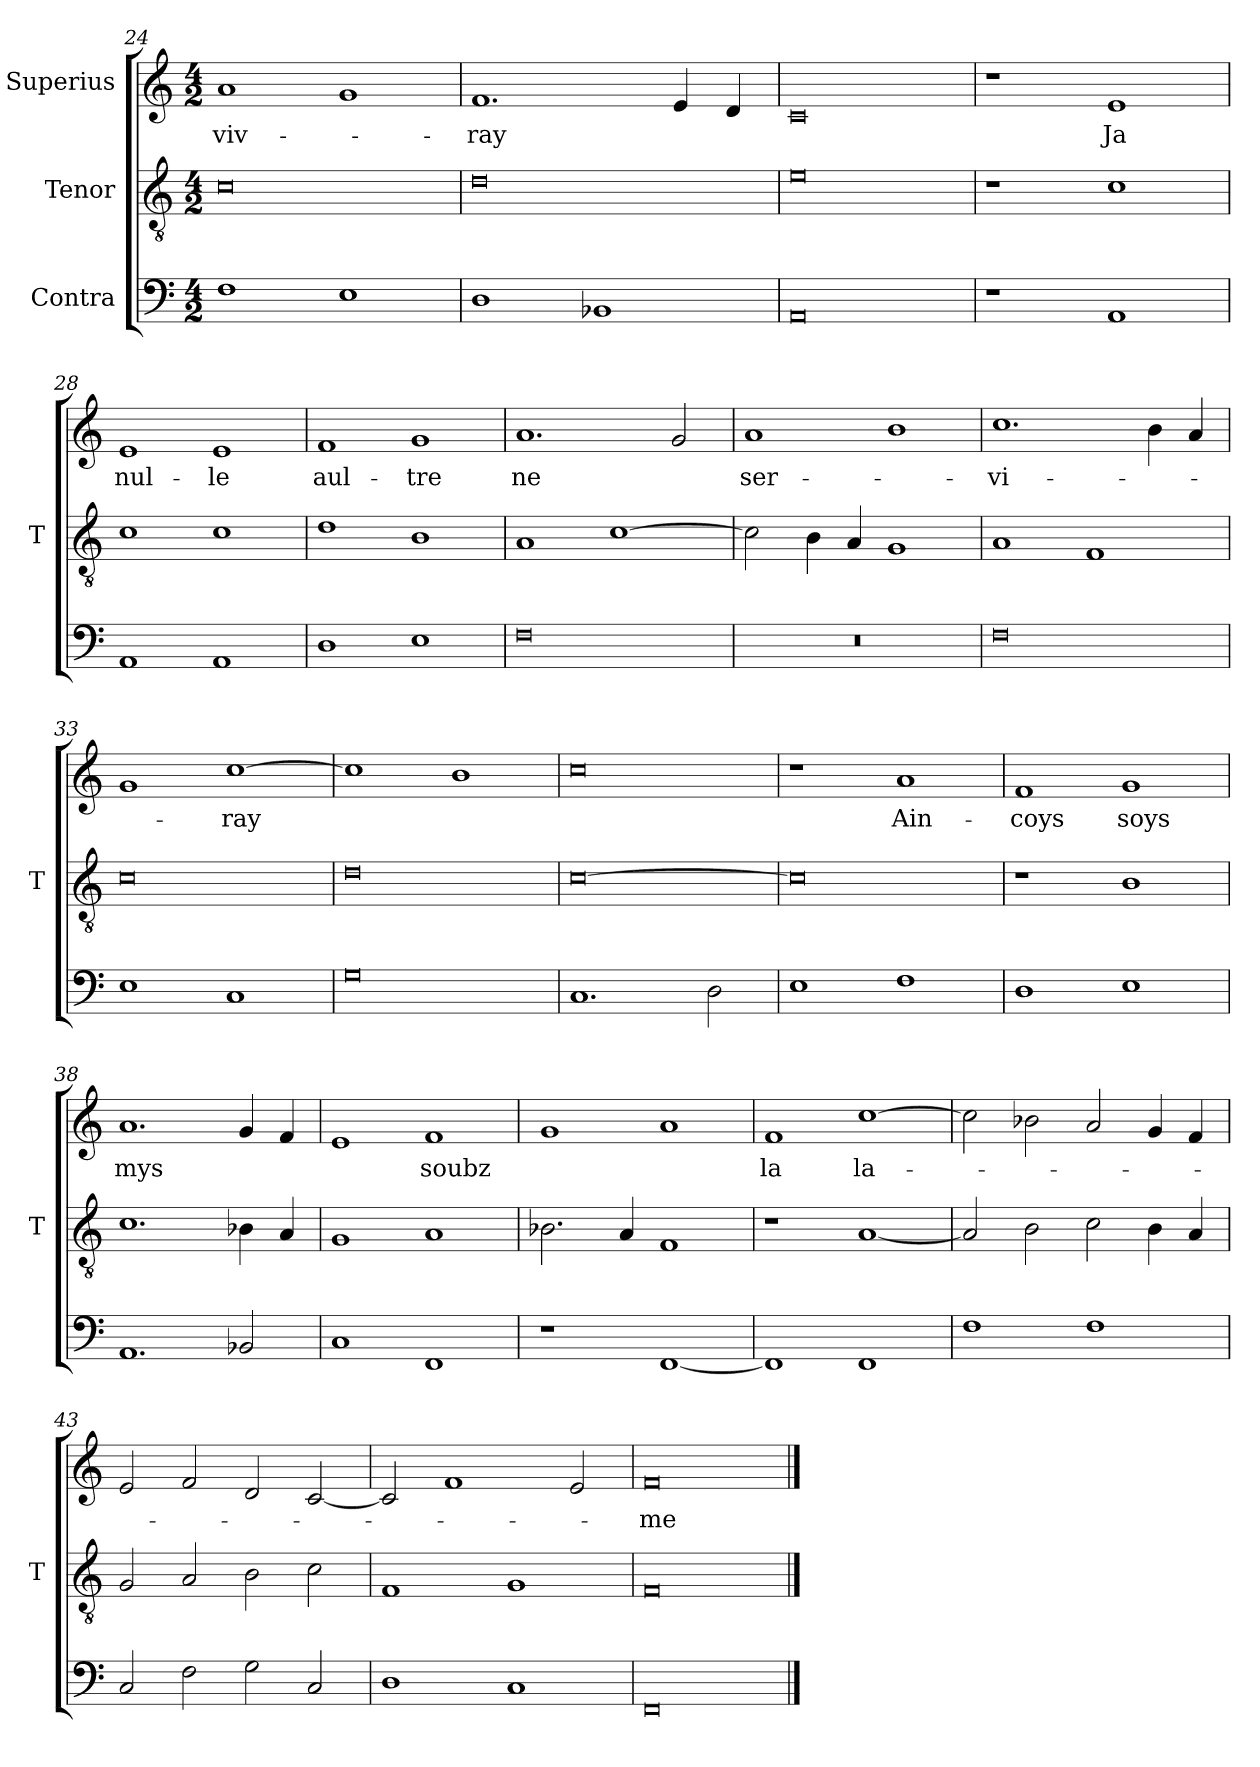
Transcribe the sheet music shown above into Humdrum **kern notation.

**kern	**kern	**kern	**text
*part3	*part2	*part1	*part1
*staff3	*staff2	*staff1	*staff1
*I"Contra	*I"Tenor	*I"Superius	*
*	*I'T	*	*
*clefF4	*clefGv2	*clefG2	*
*M4/2	*M4/2	*M4/2	*
=24	=24	=24	=24
1F	0c	1a	viv-
1E	.	1g	.
=25	=25	=25	=25
1D	0d	1.f	-ray
1BB-X	.	.	.
.	.	4e	.
.	.	4d	.
=26	=26	=26	=26
0AA	0e	0c	.
=27	=27	=27	=27
1r	1r	1r	.
1AA	1c	1e	-Ja
=28	=28	=28	=28
1AA	1c	1e	nul-
1AA	1c	1e	-le
=29	=29	=29	=29
1D	1d	1f	aul-
1E	1B	1g	-tre
=30	=30	=30	=30
0F	1A	1.a	-ne
.	[1c	.	.
.	.	2g	.
=31	=31	=31	=31
0r	2c]	1a	ser-
.	4B	.	.
.	4A	.	.
.	1G	1b	.
=32	=32	=32	=32
0F	1A	1.cc	-vi-
.	1F	.	.
.	.	4b	.
.	.	4a	.
=33	=33	=33	=33
1E	0c	1g	.
1C	.	[1cc	-ray
=34	=34	=34	=34
0G	0d	1cc]	.
.	.	1b	.
=35	=35	=35	=35
1.C	[0c	0cc	.
2D	.	.	.
=36	=36	=36	=36
1E	0c]	1r	.
1F	.	1a	Ain-
=37	=37	=37	=37
1D	1r	1f	-coys
1E	1B	1g	-soys
=38	=38	=38	=38
1.AA	1.c	1.a	-mys
2BB-X	4B-X	4g	.
.	4A	4f	.
=39	=39	=39	=39
1C	1G	1e	.
1FF	1A	1f	-soubz
=40	=40	=40	=40
1r	2.B-X	1g	.
.	4A	.	.
[1FF	1F	1a	.
=41	=41	=41	=41
1FF]	1r	1f	-la
1FF	[1A	[1cc	la-
=42	=42	=42	=42
1F	2A]	2cc]	.
.	2B	2b-X	.
1F	2c	2a	.
.	4B	4g	.
.	4A	4f	.
=43	=43	=43	=43
2C	2G	2e	.
2F	2A	2f	.
2G	2B	2d	.
2C	2c	[2c	.
=44	=44	=44	=44
1D	1F	2c]	.
.	.	1f	.
1C	1G	.	.
.	.	2e	.
=45	=45	=45	=45
0FF	0F	0f	-me
==	==	==	==
*-	*-	*-	*-
